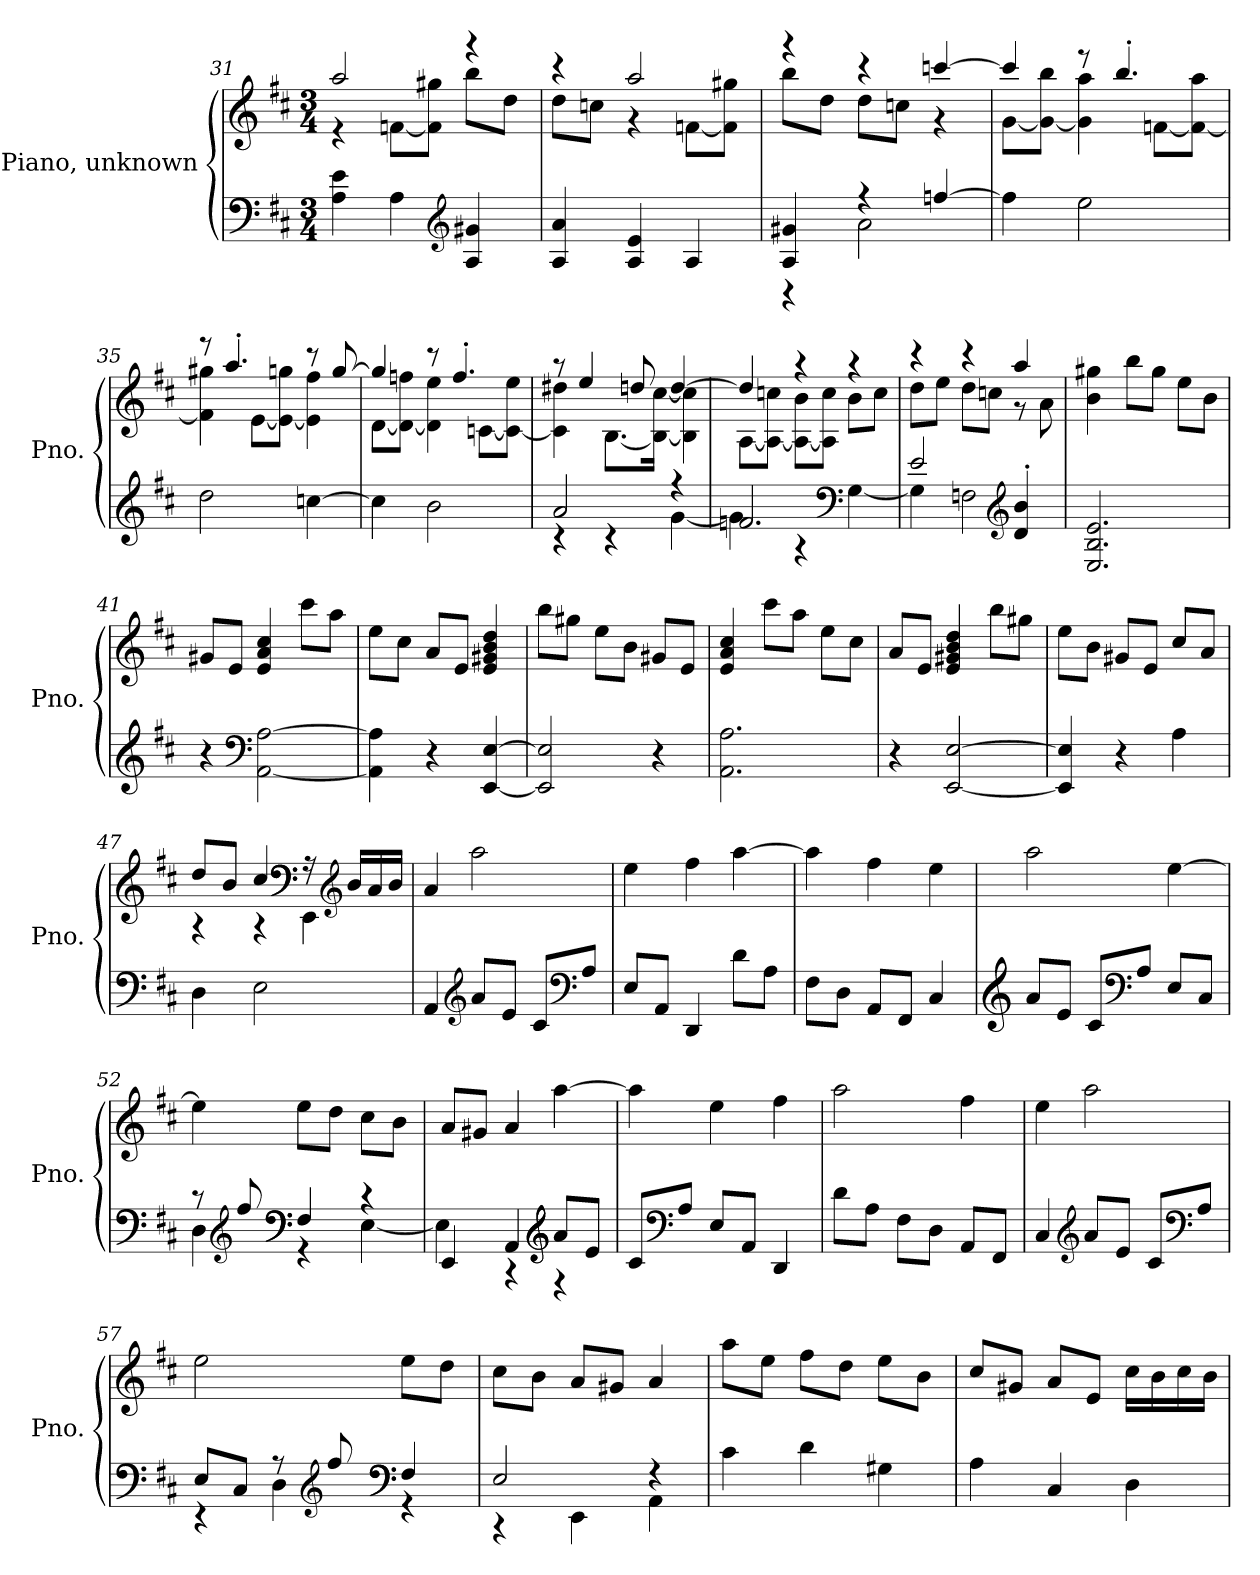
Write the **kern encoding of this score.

**kern	**kern
*part1	*part1
*staff2	*staff1
*I"Piano, unknown	*
*I'Pno.	*
*clefF4	*clefG2
*k[f#c#]	*k[f#c#]
*M3/4	*M3/4
=31	=31
*	*^
4A\ 4e\	2aa/	4r
4A\	.	[8fn\L
.	.	8f\] 8gg#X\J
*clefG2	*	*
4A/ 4g#X/	4r	8bb\L
.	.	8dd\J
=32	=32	=32
4A/ 4a/	4r	8dd\L
.	.	8ccn\J
4A/ 4e/	2aa/	4r
4A/	.	[8fn\L
.	.	8f\] 8gg#X\J
=33	=33	=33
*^	*	*
4A/ 4g#X/	4r	4r	8bb\L
.	.	.	8dd\J
4r	2a\	4r	8dd\L
.	.	.	8ccn\J
[4ffn/	.	[4cccn/	4r
*v	*v	*	*
!!LO:PB:g=z	!!
=34	=34	=34
4ff\]	4ccc/]	[8g\L
.	.	8g\_ 8bb\J
2ee\	8r	4g\] 4aa\
.	4.bb'/	.
.	.	[8fn\L
.	.	8f\_ 8aa\J
=35	=35	=35
2dd\	8r	4f\] 4gg#X\
.	4.aa'/	.
.	.	[8e\L
.	.	8e\_ 8ggn\J
[4ccn\	8r	4e\] 4ff#\
.	[8gg/	.
=36	=36	=36
4cc\]	4gg/]	[8d\L
.	.	8d\_ 8ffn\J
2b\	8r	4d\] 4ee\
.	4.ff'/	.
.	.	[8cn\L
.	.	8c\_ 8ee\J
=37	=37	=37
*^	*	*
2a/	4r	8r	4c\] 4dd#X\
.	.	4ee/	.
.	4r	.	[8.B\L
.	.	8ddn/	.
.	.	.	16B\_ [16cc#\Jk
4r	[4g\	[4dd/	4B\] 4cc#\]
!!LO:LB:g=z	!!
=38	=38	=38	=38
2.fn/	4g\]	4dd/]	[8A\L
.	.	.	8A\_ 8ccn\J
.	4r	4r	8A\_ 8b\L
.	.	.	8A\] 8cc\J
*clefF4	*	*	*
.	[4G\	4r	8b\L
.	.	.	8cc\J
=39	=39	=39	=39
2e/	4G\]	4r	8dd\L
.	.	.	8ee\J
.	2Fn\	4r	8dd\L
.	.	.	8ccn\J
*clefG2	*	*	*
4d/' 4b/'	.	4aa/	8r
.	.	.	8a\
*v	*v	*	*
*	*v	*v
=40	=40
2.E/ 2.B/ 2.e/	4b\ 4gg#X\
.	8bb\L
.	8gg#\J
.	8ee\L
.	8b\J
=41	=41
4r	8g#X/L
.	8e/J
*clefF4	*
[2AA\ [2A\	4e/ 4a/ 4cc#/
.	8ccc#\L
.	8aa\J
=42	=42
4AA\] 4A\]	8ee\L
.	8cc#\J
4r	8a/L
.	8e/J
[4EE/ [4E/	4e/ 4g#X/ 4b/ 4dd/
!!LO:LB:g=z
=43	=43
2EE/] 2E/]	8bb\L
.	8gg#X\J
.	8ee\L
.	8b\J
4r	8g#X/L
.	8e/J
=44	=44
2.AA\ 2.A\	4e/ 4a/ 4cc#/
.	8ccc#\L
.	8aa\J
.	8ee\L
.	8cc#\J
=45	=45
4r	8a/L
.	8e/J
[2EE/ [2E/	4e/ 4g#X/ 4b/ 4dd/
.	8bb\L
.	8gg#X\J
=46	=46
4EE/] 4E/]	8ee\L
.	8b\J
4r	8g#X/L
.	8e/J
4A\	8cc#/L
.	8a/J
=47	=47
*	*^
4D\	8dd/L	4r
.	8b/J	.
2E\	4cc#/	4r
*	*clefF4	*
.	16r	4EE\
*	*clefG2	*
.	16b/LL	.
.	16a/	.
.	16b/JJ	.
*	*v	*v
!!LO:LB:g=z
=48	=48
4AA/	4a/
*clefG2	*
8a/L	2aa\
8e/J	.
8c#/L	.
*clefF4	*
8A/J	.
=49	=49
8E/L	4ee\
8AA/J	.
4DD/	4ff#\
8d\L	[4aa\
8A\J	.
=50	=50
8F#\L	4aa\]
8D\J	.
8AA/L	4ff#\
8FF#/J	.
4C#/	4ee\
=51	=51
*clefG2	*
8a/L	2aa\
8e/J	.
8c#/L	.
*clefF4	*
8A/J	.
8E/L	[4ee\
8C#/J	.
=52	=52
*^	*
8r	4D\	4ee\]
*clefG2	*	*
8ff#/	.	.
*clefF4	*	*
4F#/	4r	8ee\L
.	.	8dd\J
4r	[4E\	8cc#\L
.	.	8b\J
!!LO:LB:g=z
=53	=53	=53
4EE/	4E\]	8a/L
.	.	8g#X/J
4AA/	4r	4a/
*clefG2	*	*
8a/L	4r	[4aa\
8e/J	.	.
*v	*v	*
=54	=54
8c#/L	4aa\]
*clefF4	*
8A/J	.
8E/L	4ee\
8AA/J	.
4DD/	4ff#\
=55	=55
8d\L	2aa\
8A\J	.
8F#\L	.
8D\J	.
8AA/L	4ff#\
8FF#/J	.
=56	=56
4C#/	4ee\
*clefG2	*
8a/L	2aa\
8e/J	.
8c#/L	.
*clefF4	*
8A/J	.
=57	=57
*^	*
8E/L	4r	2ee\
8C#/J	.	.
8r	4D\	.
*clefG2	*	*
8ff#/	.	.
*clefF4	*	*
4F#/	4r	8ee\L
.	.	8dd\J
!!LO:LB:g=z
=58	=58	=58
2E/	4r	8cc#\L
.	.	8b\J
.	4EE\	8a/L
.	.	8g#X/J
4r	4AA\	4a/
*v	*v	*
=59	=59
4c#\	8aa\L
.	8ee\J
4d\	8ff#\L
.	8dd\J
4G#X\	8ee\L
.	8b\J
=60	=60
4A\	8cc#/L
.	8g#X/J
4C#/	8a/L
.	8e/J
4D\	16cc#\LL
.	16b\
.	16cc#\
.	16b\JJ
=	=
*-	*-
